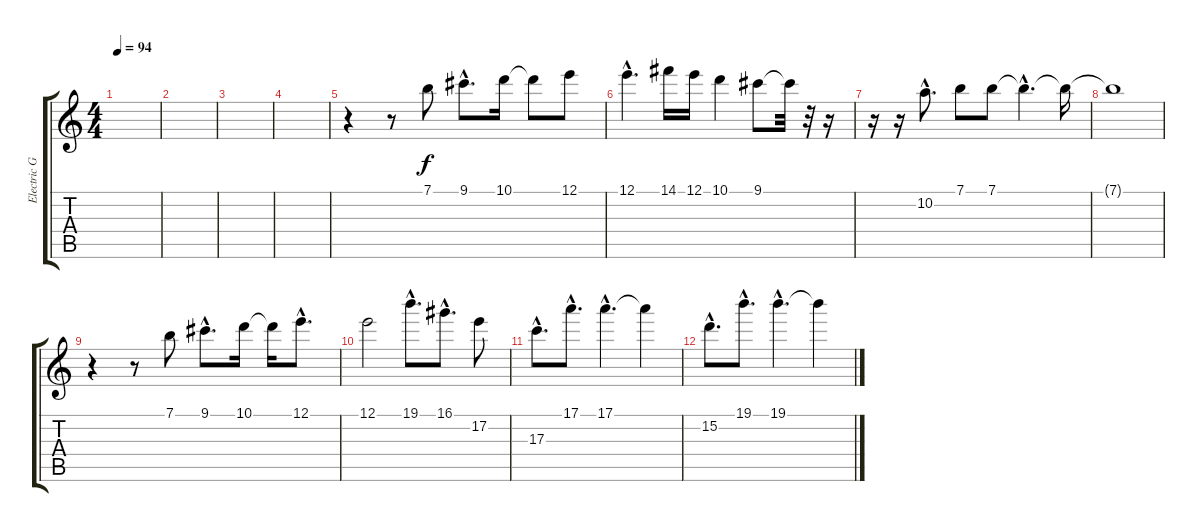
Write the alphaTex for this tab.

\track ("Electric Guitar Solo" "Electric G") {instrument overdrivenguitar}
\staff {score tabs}
\tuning (E4 B3 G3 D3 A2 E2) {hide}
\ts (4 4)
\tempo 94
\clef g2
\ks c
|
|
|
|
r.4 r.8 7.1.8 9.1{hac}.8{d} 10.1.16 10.1{t}.8 12.1.8 |
12.1{hac}.4{d} 14.1.16 12.1.16 10.1.4 9.1.8 9.1{t}.32 r.32 r.16 |
r.16 r.16 10.2{hac}.8{d} 7.1.8 7.1.8 7.1{hac t}.4{d} 7.1{t}.16 |
7.1{t}.1 |
r.4 r.8 7.1.8 9.1{hac}.8{d} 10.1.16 10.1{t}.16 12.1{hac}.8{d} |
12.1.2 19.1{hac}.8{d} 16.1{hac}.8{d} 17.2.8 |
17.3{hac}.8{d} 17.1{hac}.8{d} 17.1{hac}.4{d} 17.1{t}.4 |
15.2{hac}.8{d} 19.1{hac}.8{d} 19.1{hac}.4{d} 19.1{t}.4
